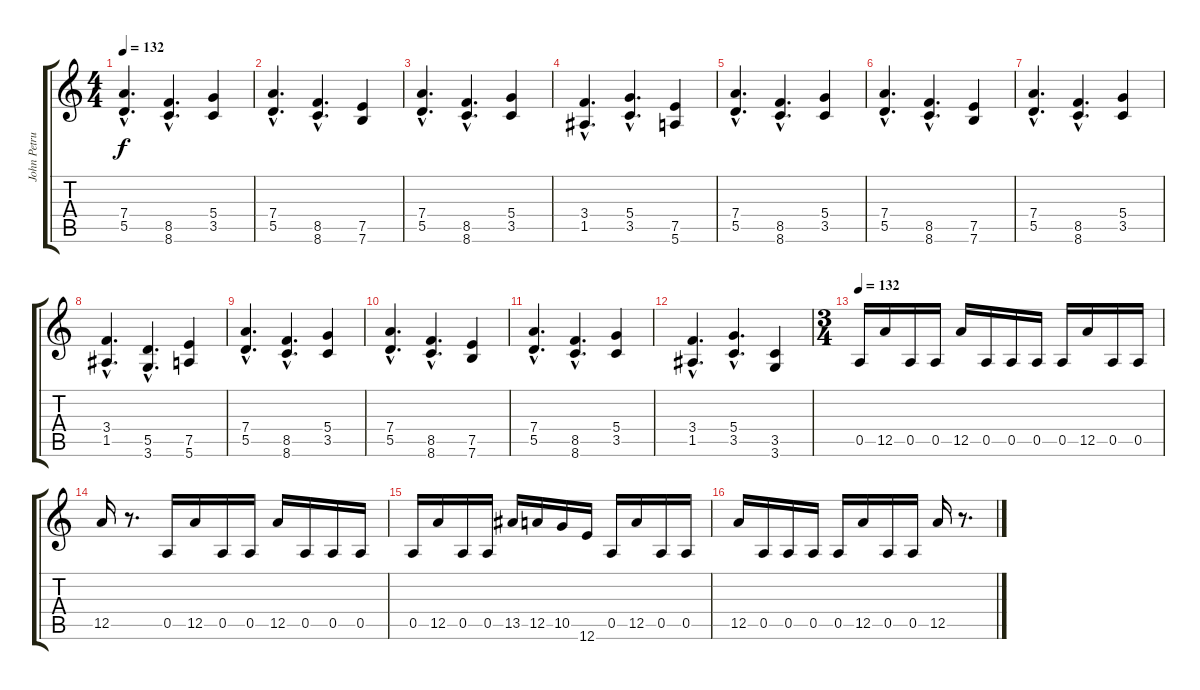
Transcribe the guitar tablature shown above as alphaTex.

\track ("John Petrucci" "John Petru") {instrument distortionguitar}
\staff {score tabs}
\tuning (E4 B3 G3 D3 A2 E2) {hide}
\ts (4 4)
\tempo 132
\clef g2
\ks c
(7.4{hac} 5.5{hac}).4{d dy f} (8.5{hac} 8.6{hac}).4{d} (5.4 3.5).4 |
(7.4{hac} 5.5{hac}).4{d} (8.5{hac} 8.6{hac}).4{d} (7.5 7.6).4 |
(7.4{hac} 5.5{hac}).4{d} (8.5{hac} 8.6{hac}).4{d} (5.4 3.5).4 |
(3.4{hac} 1.5{hac}).4{d} (5.4{hac} 3.5{hac}).4{d} (7.5 5.6).4 |
(7.4{hac} 5.5{hac}).4{d} (8.5{hac} 8.6{hac}).4{d} (5.4 3.5).4 |
(7.4{hac} 5.5{hac}).4{d} (8.5{hac} 8.6{hac}).4{d} (7.5 7.6).4 |
(7.4{hac} 5.5{hac}).4{d} (8.5{hac} 8.6{hac}).4{d} (5.4 3.5).4 |
(3.4{hac} 1.5{hac}).4{d} (5.5{hac} 3.6{hac}).4{d} (7.5 5.6).4 |
(7.4{hac} 5.5{hac}).4{d} (8.5{hac} 8.6{hac}).4{d} (5.4 3.5).4 |
(7.4{hac} 5.5{hac}).4{d} (8.5{hac} 8.6{hac}).4{d} (7.5 7.6).4 |
(7.4{hac} 5.5{hac}).4{d} (8.5{hac} 8.6{hac}).4{d} (5.4 3.5).4 |
(3.4{hac} 1.5{hac}).4{d} (5.4{hac} 3.5{hac}).4{d} (3.5 3.6).4 |
\ts (3 4)
\tempo 132
0.5.16{volume 15} 12.5.16 0.5.16 0.5.16 12.5.16 0.5.16 0.5.16 0.5.16 0.5.16 12.5.16 0.5.16 0.5.16 |
12.5.16 r.8{d} 0.5.16 12.5.16 0.5.16 0.5.16 12.5.16 0.5.16 0.5.16 0.5.16 |
0.5.16 12.5.16 0.5.16 0.5.16 13.5.16 12.5.16 10.5.16 12.6.16 0.5.16 12.5.16 0.5.16 0.5.16 |
12.5.16 0.5.16 0.5.16 0.5.16 0.5.16 12.5.16 0.5.16 0.5.16 12.5.16 r.8{d}
